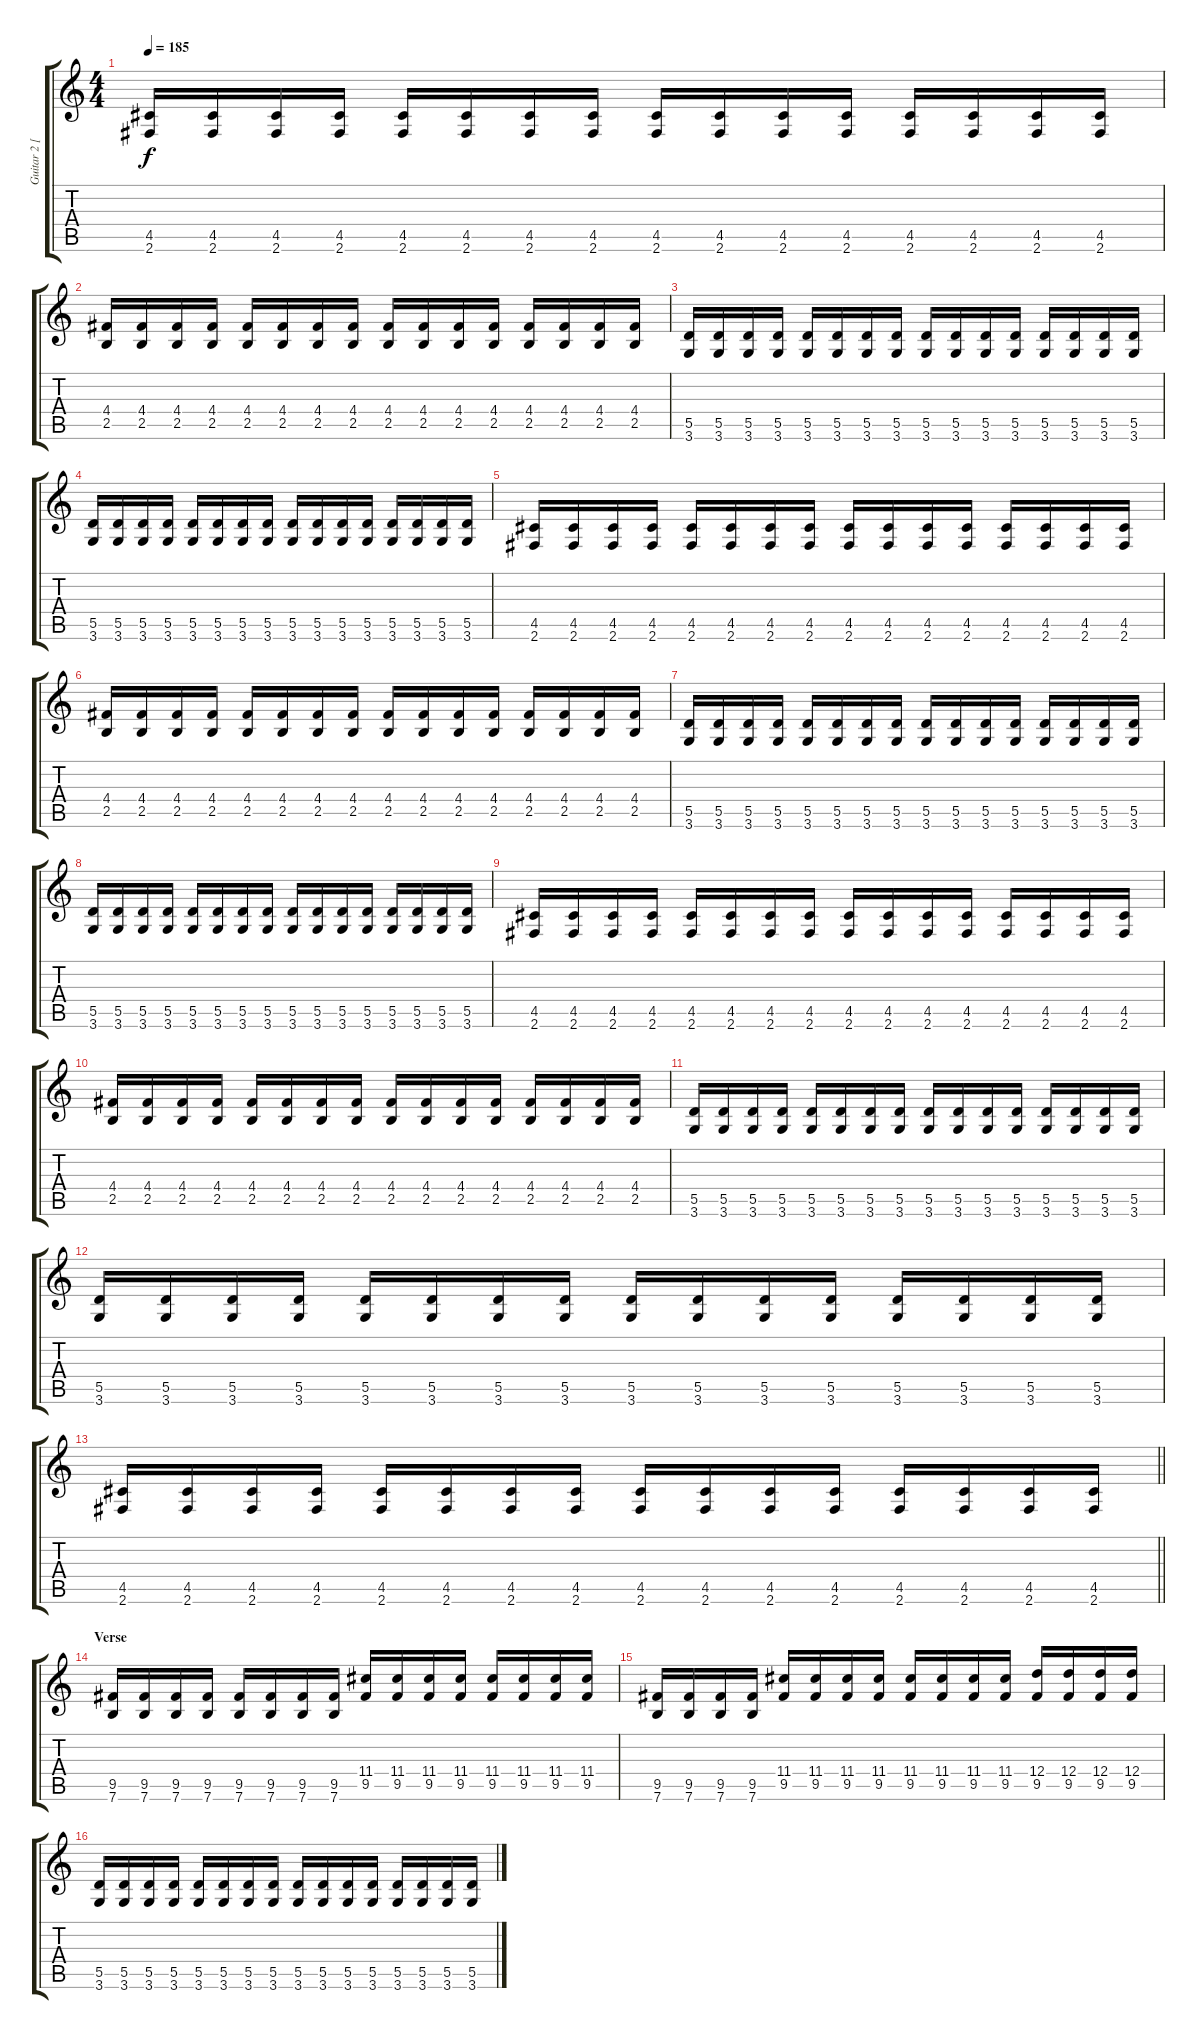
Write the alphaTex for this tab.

\track ("Guitar 2 [Left]" "Guitar 2 [") {instrument distortionguitar}
\staff {score tabs}
\tuning (E4 B3 G3 D3 A2 E2) {hide}
\ts (4 4)
\tempo 185
\clef g2
\ks c
(4.5 2.6).16{dy f} (4.5 2.6).16 (4.5 2.6).16 (4.5 2.6).16 (4.5 2.6).16 (4.5 2.6).16 (4.5 2.6).16 (4.5 2.6).16 (4.5 2.6).16 (4.5 2.6).16 (4.5 2.6).16 (4.5 2.6).16 (4.5 2.6).16 (4.5 2.6).16 (4.5 2.6).16 (4.5 2.6).16 |
(4.4 2.5).16 (4.4 2.5).16 (4.4 2.5).16 (4.4 2.5).16 (4.4 2.5).16 (4.4 2.5).16 (4.4 2.5).16 (4.4 2.5).16 (4.4 2.5).16 (4.4 2.5).16 (4.4 2.5).16 (4.4 2.5).16 (4.4 2.5).16 (4.4 2.5).16 (4.4 2.5).16 (4.4 2.5).16 |
(5.5 3.6).16 (5.5 3.6).16 (5.5 3.6).16 (5.5 3.6).16 (5.5 3.6).16 (5.5 3.6).16 (5.5 3.6).16 (5.5 3.6).16 (5.5 3.6).16 (5.5 3.6).16 (5.5 3.6).16 (5.5 3.6).16 (5.5 3.6).16 (5.5 3.6).16 (5.5 3.6).16 (5.5 3.6).16 |
(5.5 3.6).16 (5.5 3.6).16 (5.5 3.6).16 (5.5 3.6).16 (5.5 3.6).16 (5.5 3.6).16 (5.5 3.6).16 (5.5 3.6).16 (5.5 3.6).16 (5.5 3.6).16 (5.5 3.6).16 (5.5 3.6).16 (5.5 3.6).16 (5.5 3.6).16 (5.5 3.6).16 (5.5 3.6).16 |
(4.5 2.6).16 (4.5 2.6).16 (4.5 2.6).16 (4.5 2.6).16 (4.5 2.6).16 (4.5 2.6).16 (4.5 2.6).16 (4.5 2.6).16 (4.5 2.6).16 (4.5 2.6).16 (4.5 2.6).16 (4.5 2.6).16 (4.5 2.6).16 (4.5 2.6).16 (4.5 2.6).16 (4.5 2.6).16 |
(4.4 2.5).16 (4.4 2.5).16 (4.4 2.5).16 (4.4 2.5).16 (4.4 2.5).16 (4.4 2.5).16 (4.4 2.5).16 (4.4 2.5).16 (4.4 2.5).16 (4.4 2.5).16 (4.4 2.5).16 (4.4 2.5).16 (4.4 2.5).16 (4.4 2.5).16 (4.4 2.5).16 (4.4 2.5).16 |
(5.5 3.6).16 (5.5 3.6).16 (5.5 3.6).16 (5.5 3.6).16 (5.5 3.6).16 (5.5 3.6).16 (5.5 3.6).16 (5.5 3.6).16 (5.5 3.6).16 (5.5 3.6).16 (5.5 3.6).16 (5.5 3.6).16 (5.5 3.6).16 (5.5 3.6).16 (5.5 3.6).16 (5.5 3.6).16 |
(5.5 3.6).16 (5.5 3.6).16 (5.5 3.6).16 (5.5 3.6).16 (5.5 3.6).16 (5.5 3.6).16 (5.5 3.6).16 (5.5 3.6).16 (5.5 3.6).16 (5.5 3.6).16 (5.5 3.6).16 (5.5 3.6).16 (5.5 3.6).16 (5.5 3.6).16 (5.5 3.6).16 (5.5 3.6).16 |
(4.5 2.6).16 (4.5 2.6).16 (4.5 2.6).16 (4.5 2.6).16 (4.5 2.6).16 (4.5 2.6).16 (4.5 2.6).16 (4.5 2.6).16 (4.5 2.6).16 (4.5 2.6).16 (4.5 2.6).16 (4.5 2.6).16 (4.5 2.6).16 (4.5 2.6).16 (4.5 2.6).16 (4.5 2.6).16 |
(4.4 2.5).16 (4.4 2.5).16 (4.4 2.5).16 (4.4 2.5).16 (4.4 2.5).16 (4.4 2.5).16 (4.4 2.5).16 (4.4 2.5).16 (4.4 2.5).16 (4.4 2.5).16 (4.4 2.5).16 (4.4 2.5).16 (4.4 2.5).16 (4.4 2.5).16 (4.4 2.5).16 (4.4 2.5).16 |
(5.5 3.6).16 (5.5 3.6).16 (5.5 3.6).16 (5.5 3.6).16 (5.5 3.6).16 (5.5 3.6).16 (5.5 3.6).16 (5.5 3.6).16 (5.5 3.6).16 (5.5 3.6).16 (5.5 3.6).16 (5.5 3.6).16 (5.5 3.6).16 (5.5 3.6).16 (5.5 3.6).16 (5.5 3.6).16 |
(5.5 3.6).16 (5.5 3.6).16 (5.5 3.6).16 (5.5 3.6).16 (5.5 3.6).16 (5.5 3.6).16 (5.5 3.6).16 (5.5 3.6).16 (5.5 3.6).16 (5.5 3.6).16 (5.5 3.6).16 (5.5 3.6).16 (5.5 3.6).16 (5.5 3.6).16 (5.5 3.6).16 (5.5 3.6).16 |
\barLineRight lightlight
(4.5 2.6).16 (4.5 2.6).16 (4.5 2.6).16 (4.5 2.6).16 (4.5 2.6).16 (4.5 2.6).16 (4.5 2.6).16 (4.5 2.6).16 (4.5 2.6).16 (4.5 2.6).16 (4.5 2.6).16 (4.5 2.6).16 (4.5 2.6).16 (4.5 2.6).16 (4.5 2.6).16 (4.5 2.6).16 |
\section ("" "Verse")
(9.5 7.6).16 (9.5 7.6).16 (9.5 7.6).16 (9.5 7.6).16 (9.5 7.6).16 (9.5 7.6).16 (9.5 7.6).16 (9.5 7.6).16 (11.4 9.5).16 (11.4 9.5).16 (11.4 9.5).16 (11.4 9.5).16 (11.4 9.5).16 (11.4 9.5).16 (11.4 9.5).16 (11.4 9.5).16 |
(9.5 7.6).16 (9.5 7.6).16 (9.5 7.6).16 (9.5 7.6).16 (11.4 9.5).16 (11.4 9.5).16 (11.4 9.5).16 (11.4 9.5).16 (11.4 9.5).16 (11.4 9.5).16 (11.4 9.5).16 (11.4 9.5).16 (12.4 9.5).16 (12.4 9.5).16 (12.4 9.5).16 (12.4 9.5).16 |
(5.5 3.6).16 (5.5 3.6).16 (5.5 3.6).16 (5.5 3.6).16 (5.5 3.6).16 (5.5 3.6).16 (5.5 3.6).16 (5.5 3.6).16 (5.5 3.6).16 (5.5 3.6).16 (5.5 3.6).16 (5.5 3.6).16 (5.5 3.6).16 (5.5 3.6).16 (5.5 3.6).16 (5.5 3.6).16
